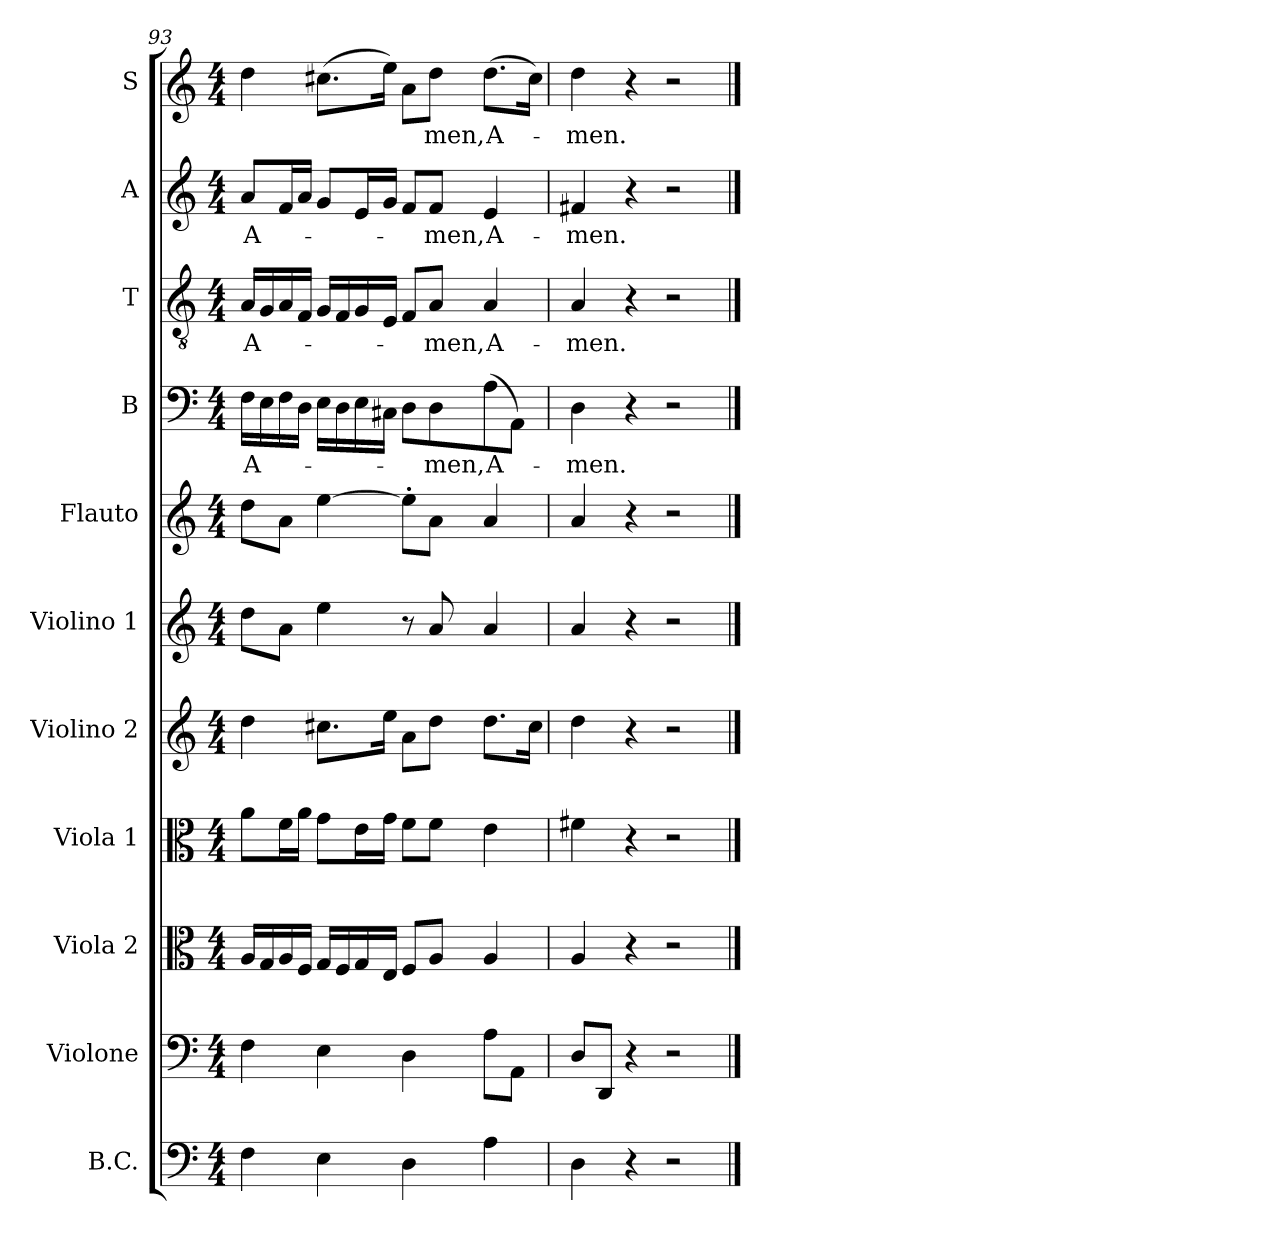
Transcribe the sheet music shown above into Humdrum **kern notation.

**kern	**kern	**kern	**kern	**kern	**kern	**kern	**kern	**text	**kern	**text	**kern	**text	**kern	**text
*part11	*part10	*part9	*part8	*part7	*part6	*part5	*part4	*part4	*part3	*part3	*part2	*part2	*part1	*part1
*staff11	*staff10	*staff9	*staff8	*staff7	*staff6	*staff5	*staff4	*staff4	*staff3	*staff3	*staff2	*staff2	*staff1	*staff1
*I"B.C.	*I"Violone	*I"Viola 2	*I"Viola 1	*I"Violino 2	*I"Violino 1	*I"Flauto	*I"B	*	*I"T	*	*I"A	*	*I"S	*
*I'B.C.	*I'Vne.	*I'Va2	*I'Va1	*I'Vn2	*I'Vn1	*I'Fl.	*I'B	*	*I'T	*	*I'A	*	*I'S	*
*clefF4	*clefF4	*clefC3	*clefC3	*clefG2	*clefG2	*clefG2	*clefF4	*	*clefGv2	*	*clefG2	*	*clefG2	*
*	*	*	*	*	*	*	*	*	*ITrd7c12	*	*	*	*	*
*k[]	*k[]	*k[]	*k[]	*k[]	*k[]	*k[]	*k[]	*	*k[]	*	*k[]	*	*k[]	*
*C:	*C:	*C:	*C:	*C:	*C:	*C:	*C:	*	*C:	*	*C:	*	*C:	*
*M4/4	*M4/4	*M4/4	*M4/4	*M4/4	*M4/4	*M4/4	*M4/4	*	*M4/4	*	*M4/4	*	*M4/4	*
=93	=93	=93	=93	=93	=93	=93	=93	=93	=93	=93	=93	=93	=93	=93
!	!	!	!	!	!	!	!	!LO:LY:b:color=#000000	!	!	!	!	!	!
!	!	!	!	!	!	!	!	!	!	!LO:LY:b:color=#000000	!	!	!	!
!	!	!	!	!	!	!	!	!	!	!	!	!LO:LY:b:color=#000000	!	!
4Fi\	4Fi\	16Ai/LL	8ai\L	4ddi\	8ddi\L	8ddi\L	16Fi\LL	A-	16AAi/LL	A-	8ai/L	A-	4ddi\	.
.	.	16Gi/	.	.	.	.	16Ei\	.	16GGi/	.	.	.	.	.
.	.	16Ai/	16fi\L	.	8ai\J	8ai\J	16Fi\	.	16AAi/	.	16fi/L	.	.	.
.	.	16Fi/JJ	16ai\JJ	.	.	.	16Di\JJ	.	16FFi/JJ	.	16ai/JJ	.	.	.
4Ei\	4Ei\	16Gi/LL	8gi\L	8.cc#Xi\L	4eei\	[4eei\	16Ei\LL	.	16GGi/LL	.	8gi/L	.	(8.cc#Xi\L	.
.	.	16Fi/	.	.	.	.	16Di\	.	16FFi/	.	.	.	.	.
.	.	16Gi/	16ei\L	.	.	.	16Ei\	.	16GGi/	.	16ei/L	.	.	.
.	.	16Ei/JJ	16gi\JJ	16eei\Jk	.	.	16C#Xi\JJ	.	16EEi/JJ	.	16gi/JJ	.	16eei\Jk)	.
4Di\	4Di\	8Fi/L	8fi\L	8ai\L	8r	8ee'i\L]	8Di\L	.	8FFi/L	.	8fi/L	.	8ai\L	.
!	!	!	!	!	!	!	!	!LO:LY:b:color=#000000	!	!	!	!	!	!
!	!	!	!	!	!	!	!	!	!	!LO:LY:b:color=#000000	!	!	!	!
!	!	!	!	!	!	!	!	!	!	!	!	!LO:LY:b:color=#000000	!	!
!	!	!	!	!	!	!	!	!	!	!	!	!	!	!LO:LY:b:color=#000000
.	.	8Ai/J	8fi\J	8ddi\J	8ai/	8ai\J	8Di\	-men,	8AAi/J	-men,	8fi/J	-men,	8ddi\J	-men,
!	!	!	!	!	!	!	!	!LO:LY:b:color=#000000	!	!	!	!	!	!
!	!	!	!	!	!	!	!	!	!	!LO:LY:b:color=#000000	!	!	!	!
!	!	!	!	!	!	!	!	!	!	!	!	!LO:LY:b:color=#000000	!	!
!	!	!	!	!	!	!	!	!	!	!	!	!	!	!LO:LY:b:color=#000000
4Ai\	8Ai\L	4Ai/	4ei\	8.ddi\L	4ai/	4ai/	(8Ai\	A-	4AAi/	A-	4ei/	A-	(8.ddi\L	A-
.	8AAi\J	.	.	.	.	.	8AAi\J)	.	.	.	.	.	.	.
.	.	.	.	16cc#i\Jk	.	.	.	.	.	.	.	.	16cc#i\Jk)	.
=94	=94	=94	=94	=94	=94	=94	=94	=94	=94	=94	=94	=94	=94	=94
!	!	!	!	!	!	!	!	!LO:LY:b:color=#000000	!	!	!	!	!	!
!	!	!	!	!	!	!	!	!	!	!LO:LY:b:color=#000000	!	!	!	!
!	!	!	!	!	!	!	!	!	!	!	!	!LO:LY:b:color=#000000	!	!
!	!	!	!	!	!	!	!	!	!	!	!	!	!	!LO:LY:b:color=#000000
4Di\	8Di/L	4Ai/	4f#Xi\	4ddi\	4ai/	4ai/	4Di\	-men.	4AAi/	-men.	4f#Xi/	-men.	4ddi\	-men.
.	8DDi/J	.	.	.	.	.	.	.	.	.	.	.	.	.
4r	4r	4r	4r	4r	4r	4r	4r	.	4r	.	4r	.	4r	.
2r	2r	2r	2r	2r	2r	2r	2r	.	2r	.	2r	.	2r	.
==	==	==	==	==	==	==	==	==	==	==	==	==	==	==
*-	*-	*-	*-	*-	*-	*-	*-	*-	*-	*-	*-	*-	*-	*-
